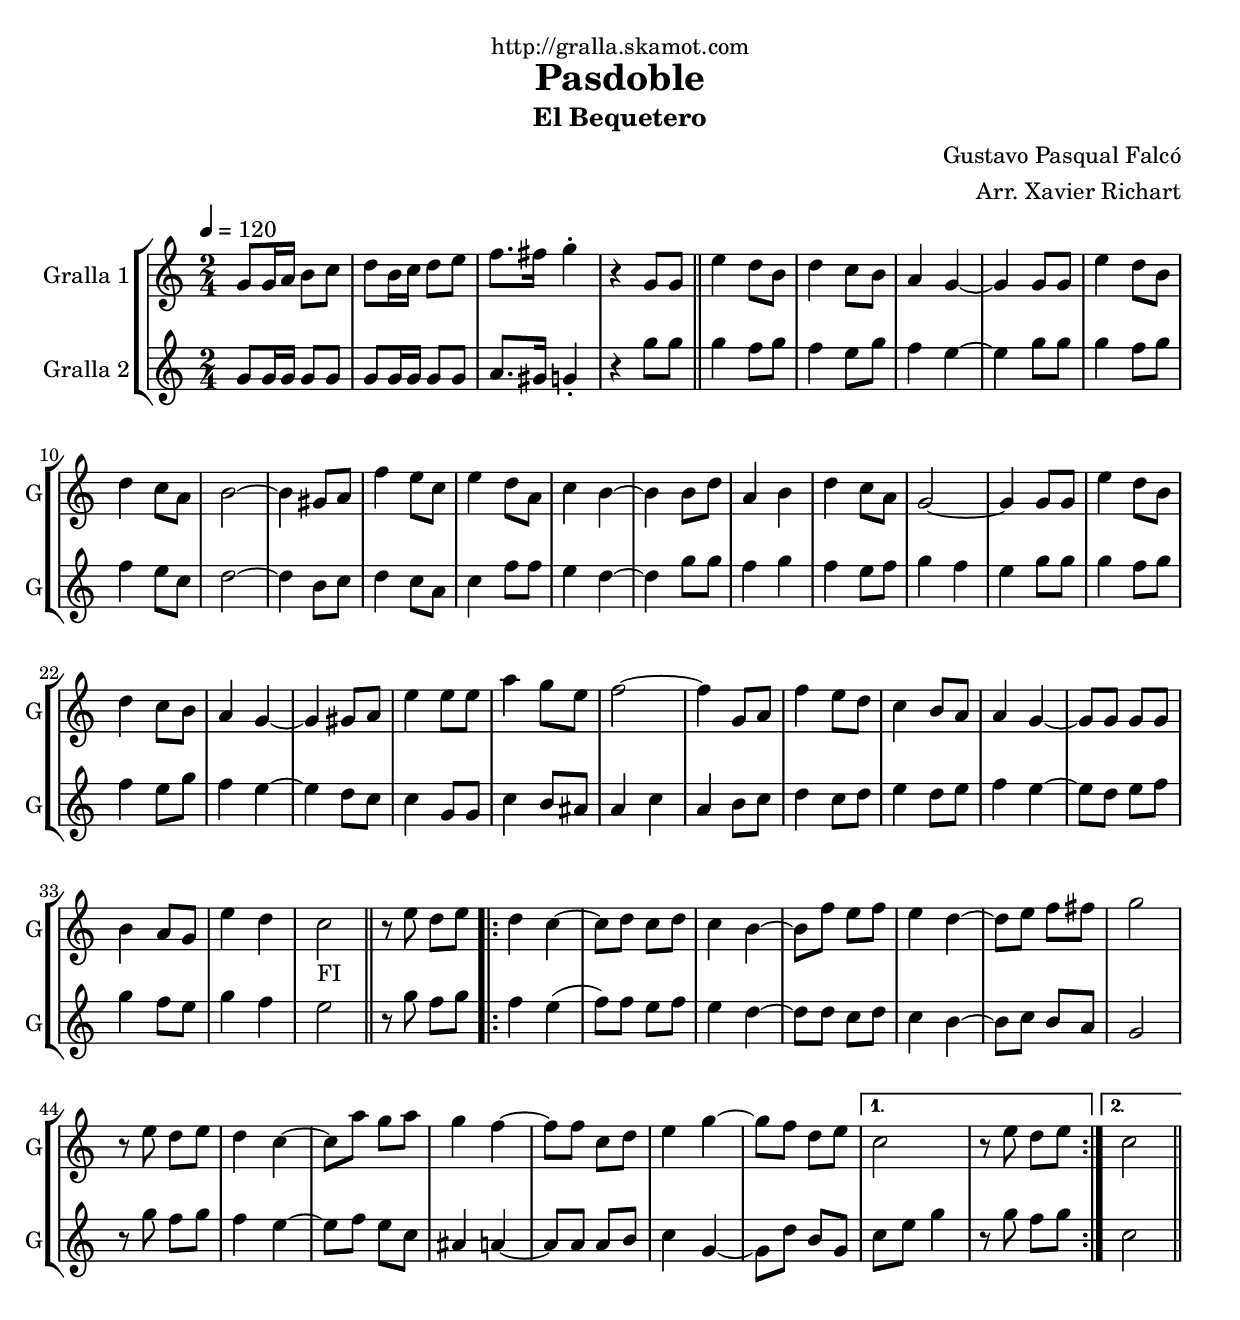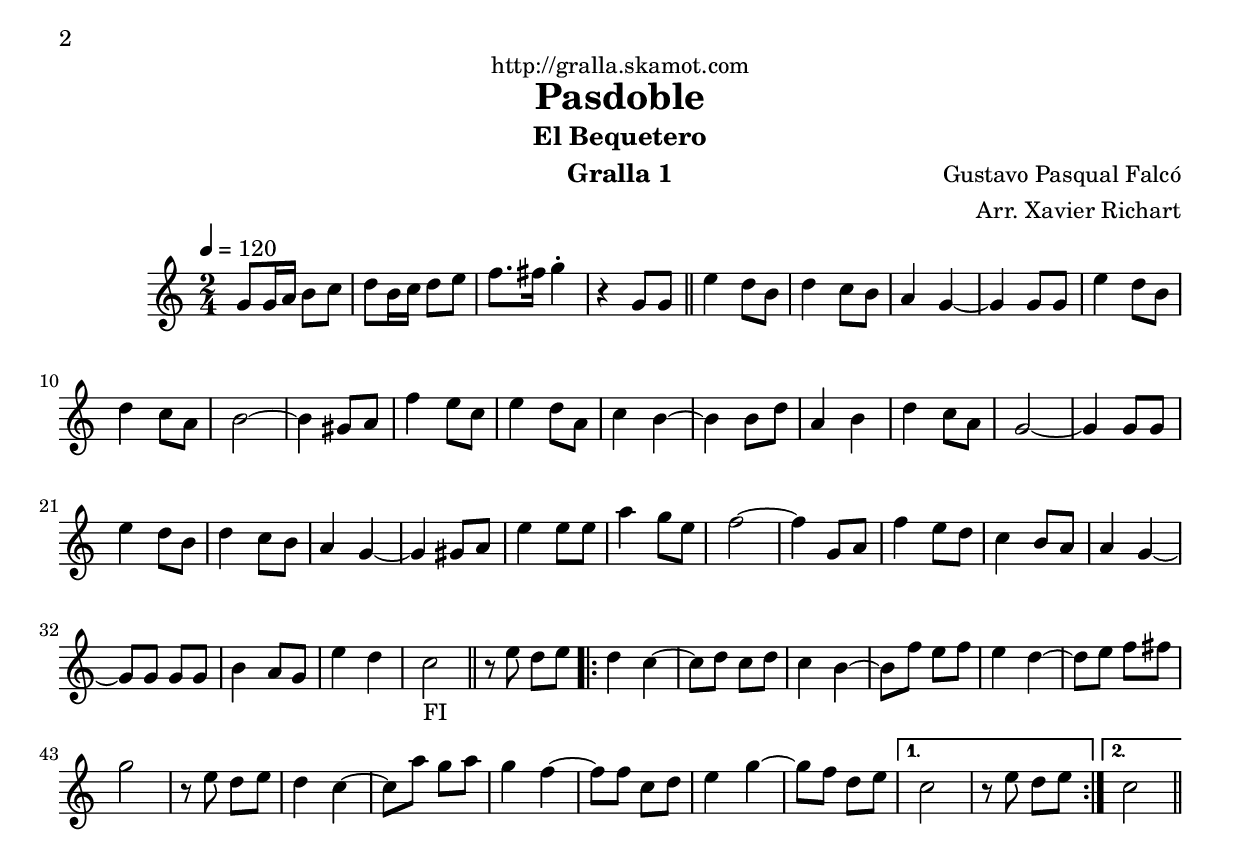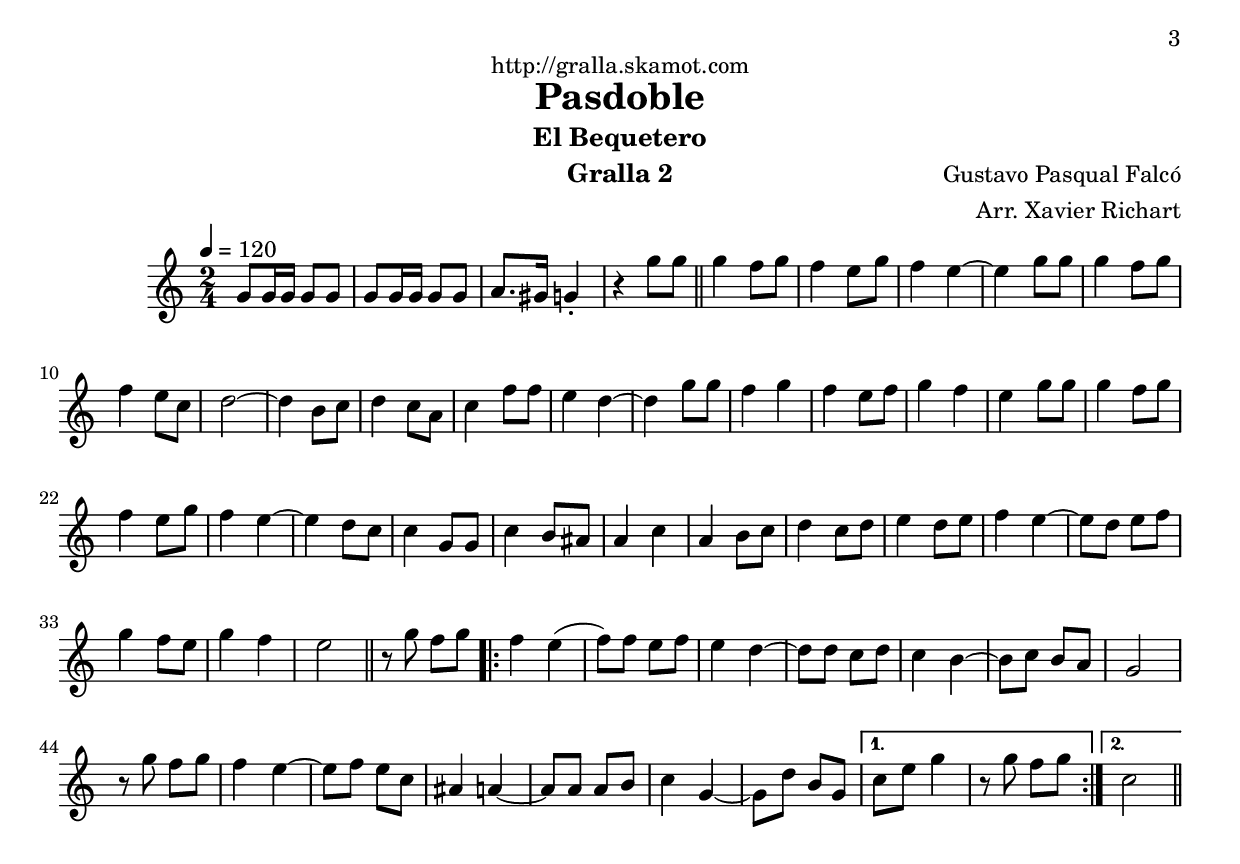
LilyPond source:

\version "2.16.2"

\header {
  dedication="http://gralla.skamot.com"
  title="Pasdoble"
  subtitle="El Bequetero"
  subsubtitle=""
  poet=""
  meter=""
  piece=""
  composer="Gustavo Pasqual Falcó"
  arranger="Arr. Xavier Richart"
  opus=""
  instrument=""
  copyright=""
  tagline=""
}

liniaroAa =
\relative g'
{
  \tempo 4=120
  \clef treble
  \key c \major
  \time 2/4
  g8 g16 a b8 c  |
  d8 b16 c d8 e  |
  f8. fis16 g4-.  |
  r4 g,8 g  \bar "||"
  %05
  e'4 d8 b  |
  d4 c8 b  |
  a4 g ~  |
  g4 g8 g  |
  e'4 d8 b  |
  %10
  d4 c8 a  |
  b2 ~  |
  b4 gis8 a  |
  f'4 e8 c  |
  e4 d8 a  |
  %15
  c4 b ~  |
  b4 b8 d  |
  a4 b  |
  d4 c8 a  |
  g2 ~  |
  %20
  g4 g8 g  |
  e'4 d8 b  |
  d4 c8 b  |
  a4 g ~  |
  g4 gis8 a  |
  %25
  e'4 e8 e  |
  a4 g8 e  |
  f2 ~  |
  f4 g,8 a  |
  f'4 e8 d  |
  %30
  c4 b8 a  |
  a4 g ~  |
  g8 g g g  |
  b4 a8 g  |
  e'4 d  |
  %35
  c2 _"FI"  \bar "||"
  r8 e d e  |
  \repeat volta 2 { d4 c ~  |
  c8 d c d  |
  c4 b ~  |
  %40
  b8 f' e f  |
  e4 d ~  |
  d8 e f fis  |
  g2  |
  r8 e d e  |
  %45
  d4 c ~  |
  c8 a' g a  |
  g4 f ~  |
  f8 f c d  |
  e4 g ~  |
  %50
  g8 f d e }
  \alternative { { c2  |
  r8 e d e }
  { c2 } } \bar "||"
}

liniaroAb =
\relative g'
{
  \tempo 4=120
  \clef treble
  \key c \major
  \time 2/4
  g8 g16 g g8 g  |
  g8 g16 g g8 g  |
  a8. gis16 g4-.  |
  r4 g'8 g  \bar "||"
  %05
  g4 f8 g  |
  f4 e8 g  |
  f4 e ~  |
  e4 g8 g  |
  g4 f8 g  |
  %10
  f4 e8 c  |
  d2 ~  |
  d4 b8 c  |
  d4 c8 a  |
  c4 f8 f  |
  %15
  e4 d ~  |
  d4 g8 g  |
  f4 g  |
  f4 e8 f  |
  g4 f  |
  %20
  e4 g8 g  |
  g4 f8 g  |
  f4 e8 g  |
  f4 e ~  |
  e4 d8 c  |
  %25
  c4 g8 g  |
  c4 b8 ais  |
  a4 c  |
  a4 b8 c  |
  d4 c8 d  |
  %30
  e4 d8 e  |
  f4 e ~  |
  e8 d e f  |
  g4 f8 e  |
  g4 f  |
  %35
  e2  \bar "||"
  r8 g f g  |
  \repeat volta 2 { f4 e (  |
  f8 ) f e f  |
  e4 d ~  |
  %40
  d8 d c d  |
  c4 b ~  |
  b8 c b a  |
  g2  |
  r8 g' f g  |
  %45
  f4 e ~  |
  e8 f e c  |
  ais4 a ~  |
  a8 a a b  |
  c4 g ~  |
  %50
  g8 d' b g }
  \alternative { { c8 e g4  |
  r8 g f g }
  { c,2 } } \bar "||"
}

\bookpart {
  \score {
    \new StaffGroup {
      \override Score.RehearsalMark #'self-alignment-X = #LEFT
      <<
        \new Staff \with {instrumentName = #"Gralla 1" shortInstrumentName = #"G"} \liniaroAa
        \new Staff \with {instrumentName = #"Gralla 2" shortInstrumentName = #"G"} \liniaroAb
      >>
    }
    \layout {}
  }
  \score { \unfoldRepeats
    \new StaffGroup {
      \override Score.RehearsalMark #'self-alignment-X = #LEFT
      <<
        \new Staff \with {instrumentName = #"Gralla 1" shortInstrumentName = #"G"} \liniaroAa
        \new Staff \with {instrumentName = #"Gralla 2" shortInstrumentName = #"G"} \liniaroAb
      >>
    }
    \midi {
      \set Staff.midiInstrument = "oboe"
      \set DrumStaff.midiInstrument = "drums"
    }
  }
}

\bookpart {
  \header {instrument="Gralla 1"}
  \score {
    \new StaffGroup {
      \override Score.RehearsalMark #'self-alignment-X = #LEFT
      <<
        \new Staff \liniaroAa
      >>
    }
    \layout {}
  }
  \score { \unfoldRepeats
    \new StaffGroup {
      \override Score.RehearsalMark #'self-alignment-X = #LEFT
      <<
        \new Staff \liniaroAa
      >>
    }
    \midi {
      \set Staff.midiInstrument = "oboe"
      \set DrumStaff.midiInstrument = "drums"
    }
  }
}

\bookpart {
  \header {instrument="Gralla 2"}
  \score {
    \new StaffGroup {
      \override Score.RehearsalMark #'self-alignment-X = #LEFT
      <<
        \new Staff \liniaroAb
      >>
    }
    \layout {}
  }
  \score { \unfoldRepeats
    \new StaffGroup {
      \override Score.RehearsalMark #'self-alignment-X = #LEFT
      <<
        \new Staff \liniaroAb
      >>
    }
    \midi {
      \set Staff.midiInstrument = "oboe"
      \set DrumStaff.midiInstrument = "drums"
    }
  }
}

